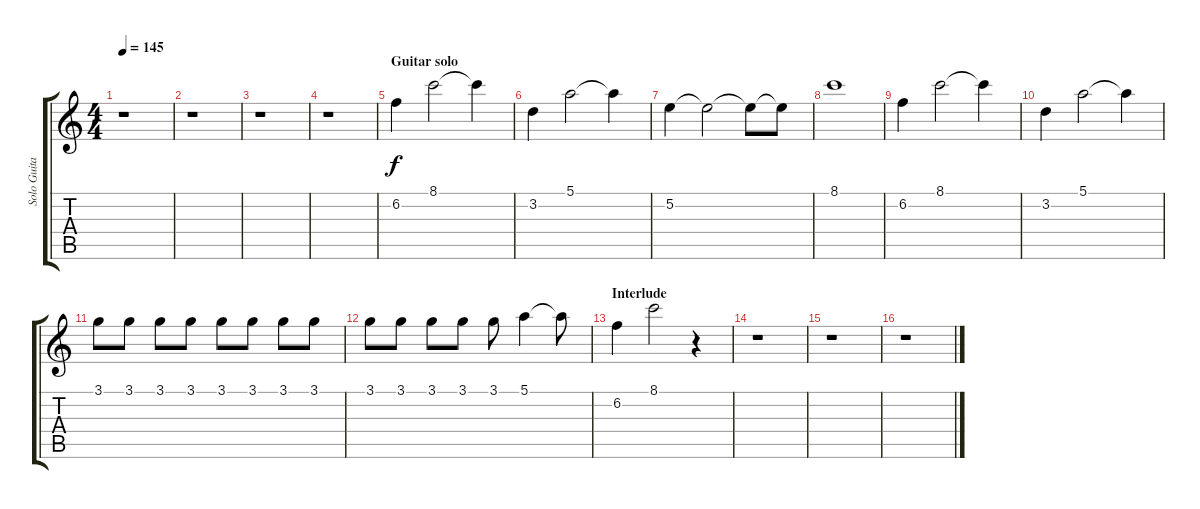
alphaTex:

\track ("Solo Guitar" "Solo Guita") {instrument distortionguitar}
\staff {score tabs}
\tuning (E4 B3 G3 D3 A2 E2) {hide}
\ts (4 4)
\tempo 145
\clef g2
\ks c
r.1{dy f} |
r.1 |
r.1 |
r.1 |
\section ("" "Guitar solo")
6.2.4 8.1.2 8.1{t}.4 |
\section ("" "")
3.2.4 5.1.2 5.1{t}.4 |
5.2.4 5.2{t}.2 5.2{t}.8 5.2{t}.8 |
8.1.1 |
6.2.4 8.1.2 8.1{t}.4 |
3.2.4 5.1.2 5.1{t}.4 |
3.1.8 3.1.8 3.1.8 3.1.8 3.1.8 3.1.8 3.1.8 3.1.8 |
3.1.8 3.1.8 3.1.8 3.1.8 3.1.8 5.1.4 5.1{t}.8 |
\section ("" "Interlude")
6.2.4 8.1.2 r.4 |
\section ("" "")
r.1 |
r.1 |
r.1
